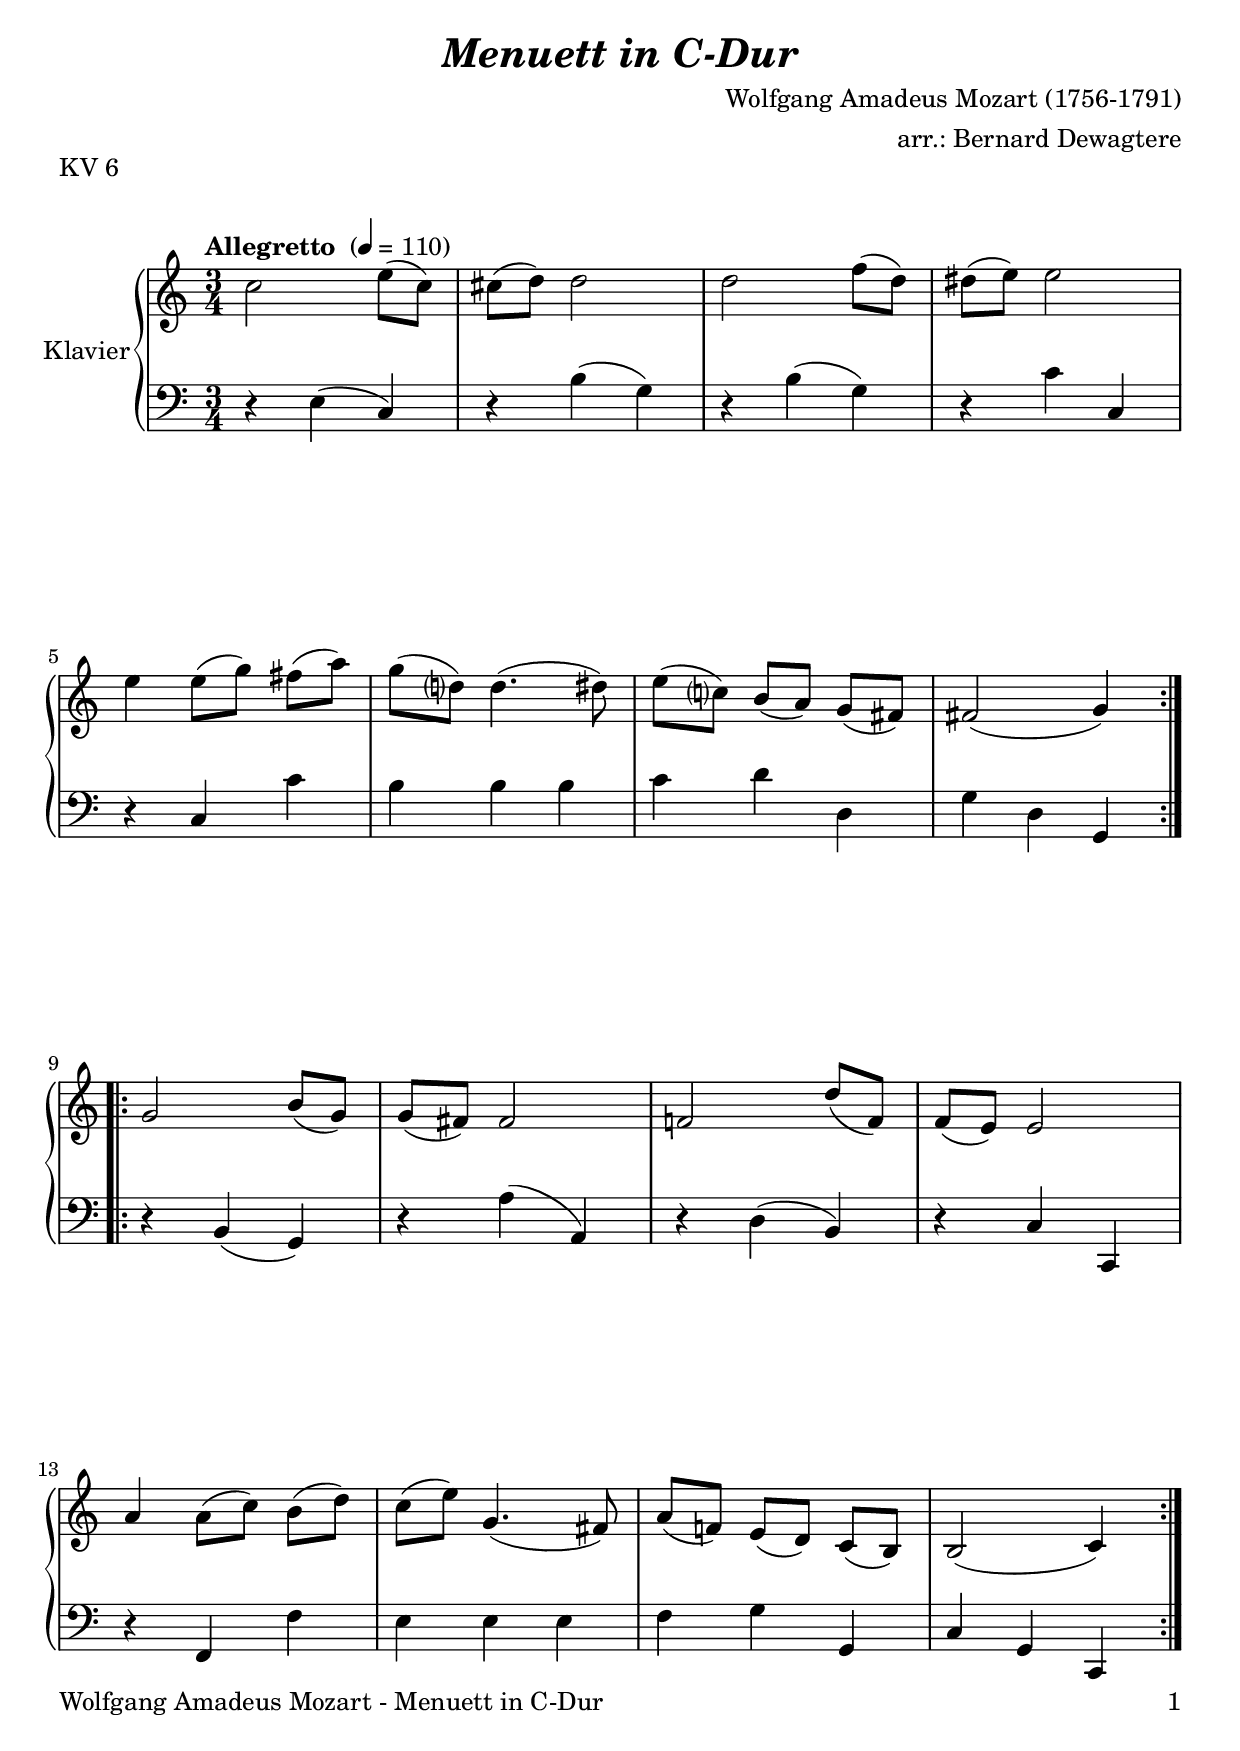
\version "2.24.1"
\include "deutsch.ly"

#(set-global-staff-size 22)

\header {
  title       = \markup \bold \italic "Menuett in C-Dur"
  composer    = "Wolfgang Amadeus Mozart (1756-1791)"
  arranger    = "arr.: Bernard Dewagtere"
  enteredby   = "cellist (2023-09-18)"
  piece       = "KV 6"
}

voiceconsts = {
  \key c \major
  \time 3/4
%  \numericTimeSignature
  \compressEmptyMeasures
  % Set default beaming for all staves
  \set Timing.beamExceptions = #'()
  \set Timing.baseMoment     = #(ly:make-moment 1 4)
  \set Timing.beatStructure  = #'(1 1 1)
  \tempo "Allegretto " 4=110
}

% mikl = "harpsichord"
mikl = "bright acoustic"
% mikl = "church organ"
% mikl = "reed organ"

atem = \mark \markup \box \italic "a tempo"
dcaf = \mark \markup \box \italic "D.C. al Fine"
fine = \mark \markup \box \italic "Fine"
rit  = \mark \markup \box \italic "rit."

va = \relative c'' {
  \voiceconsts

  \repeat volta 2 {
    c2 e8( c)
    cis( d) d2
    d f8( d)
    dis( e) e2

    e4 e8( g) fis( a)
    g( d?) d4.( dis8)
    e( c?) h( a) g( fis)
    fis2( g4)
  }

  \repeat volta 2 {
    g2 h8( g)
    g( fis) fis2
    f! d'8( f,)
    f( e) e2

    a4 a8( c) h( d)
    c( e) g,4.( fis8)
    a( f!) e( d) c( h)
    h2( c4)
  }
}

vb = \relative c {
  \voiceconsts
  \clef "bass"
  
  \repeat volta 2 {
    r4 e( c)
    r h'( g)
    r h( g)
    r c c,

    r c c'
    h h h
    c d d,
    g d g,
  }

  \repeat volta 2 {
    r h( g)
    r a'( a,)
    r d( h)
    r c c,

    r f f'
    e e e
    f g g,
    c g c,
  }
}


music = \new PianoStaff <<
  \set PianoStaff.midiInstrument = \mikl
  \set PianoStaff.instrumentName = \markup \center-column { "Klavier" }
  <<
    \new Staff {
      \transpose c c { \va }
    }
%    \new Dynamics \vdy
    \new Staff {
      \transpose c c { \vb }
    }
  >>  
>>

\book {
   \paper {
    print-page-number = ##t
    print-first-page-number = ##t
    ragged-last-bottom = ##f
    oddHeaderMarkup = \markup \null
    evenHeaderMarkup = \markup \null
    oddFooterMarkup = \markup {
      \fill-line {
        \if \should-print-page-number
        "Wolfgang Amadeus Mozart - Menuett in C-Dur" \fromproperty #'page:page-number-string
      }
    }
    evenFooterMarkup = \oddFooterMarkup
  } \score {
    \music
    \layout {}
  }

  \score {
    \unfoldRepeats \music

    \midi {
      \context {
        \Score
      }
    }
  }
}
